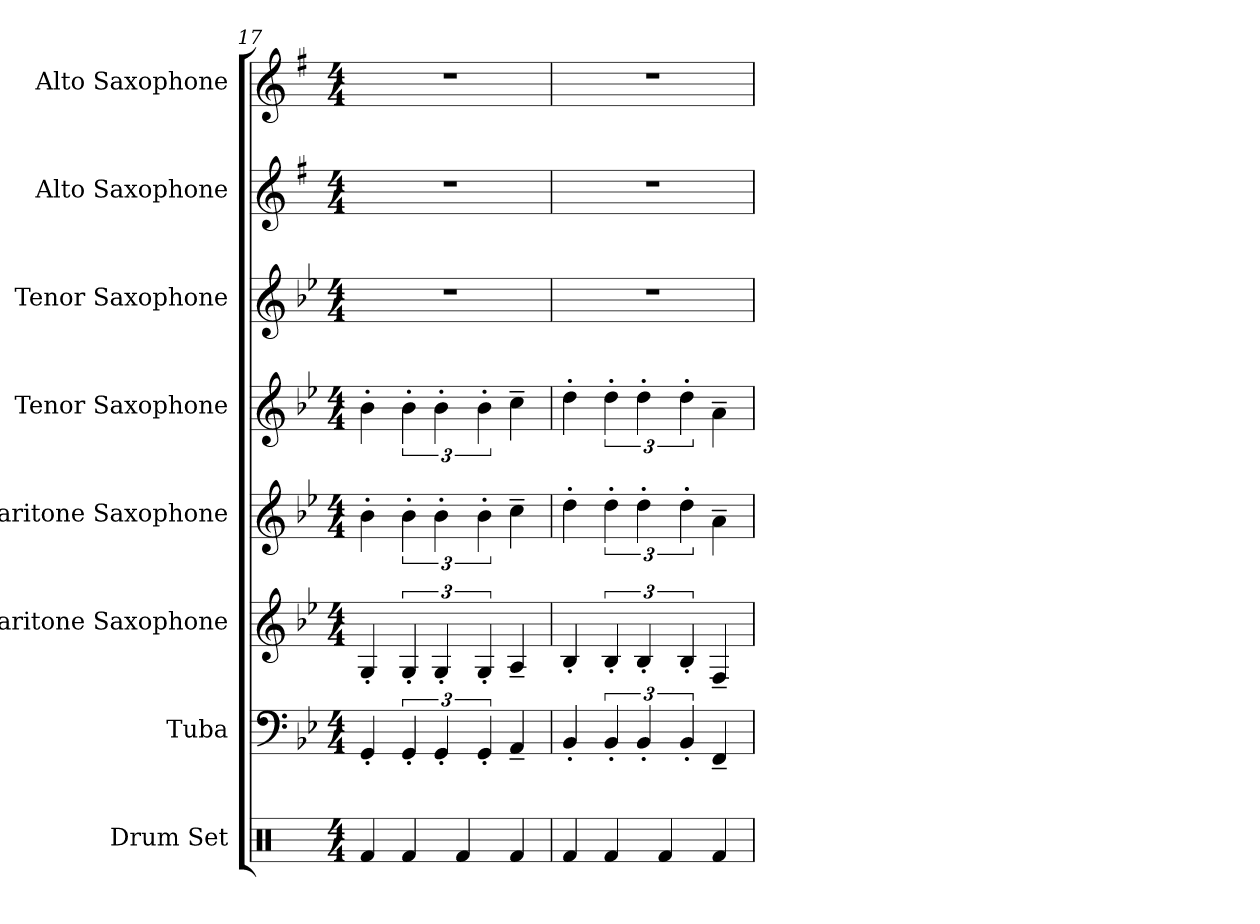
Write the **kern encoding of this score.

**kern	**kern	**kern	**kern	**kern	**kern	**kern	**kern
*part8	*part7	*part6	*part5	*part4	*part3	*part2	*part1
*staff8	*staff7	*staff6	*staff5	*staff4	*staff3	*staff2	*staff1
*I"Drum Set	*I"Tuba	*I"Baritone Saxophone	*I"Baritone Saxophone	*I"Tenor Saxophone	*I"Tenor Saxophone	*I"Alto Saxophone	*I"Alto Saxophone
*I'Drs.	*I'Tba.	*I'Bar. Sax.	*I'Bar. Sax.	*I'T. Sax.	*I'T. Sax.	*I'A. Sax.	*I'A. Sax.
!!LO:PB:g=z
*clefX	*clefF4	*clefG2	*clefG2	*clefG2	*clefG2	*clefG2	*clefG2
*	*	*ITrd12c21	*ITrd12c21	*ITrd8c14	*ITrd8c14	*ITrd5c9	*ITrd5c9
*k[]	*k[b-e-]	*k[b-e-]	*k[b-e-]	*k[b-e-]	*k[b-e-]	*k[b-e-]	*k[b-e-]
*M4/4	*M4/4	*M4/4	*M4/4	*M4/4	*M4/4	*M4/4	*M4/4
=17	=17	=17	=17	=17	=17	=17	=17
4Rf/	4GG'/	4GG'/	4B-'\	4B-'\	1r	1r	1r
4Rf/	6GG'/	6GG'/	6B-'\	6B-'\	.	.	.
.	6GG'/	6GG'/	6B-'\	6B-'\	.	.	.
4Rf/	.	.	.	.	.	.	.
.	6GG'/	6GG'/	6B-'\	6B-'\	.	.	.
4Rf/	4AA~/	4AA~/	4c~\	4c~\	.	.	.
=18	=18	=18	=18	=18	=18	=18	=18
4Rf/	4BB-'/	4BB-'/	4d'\	4d'\	1r	1r	1r
4Rf/	6BB-'/	6BB-'/	6d'\	6d'\	.	.	.
.	6BB-'/	6BB-'/	6d'\	6d'\	.	.	.
4Rf/	.	.	.	.	.	.	.
.	6BB-'/	6BB-'/	6d'\	6d'\	.	.	.
4Rf/	4FF~/	4FF~/	4A~\	4A~\	.	.	.
=	=	=	=	=	=	=	=
*-	*-	*-	*-	*-	*-	*-	*-
